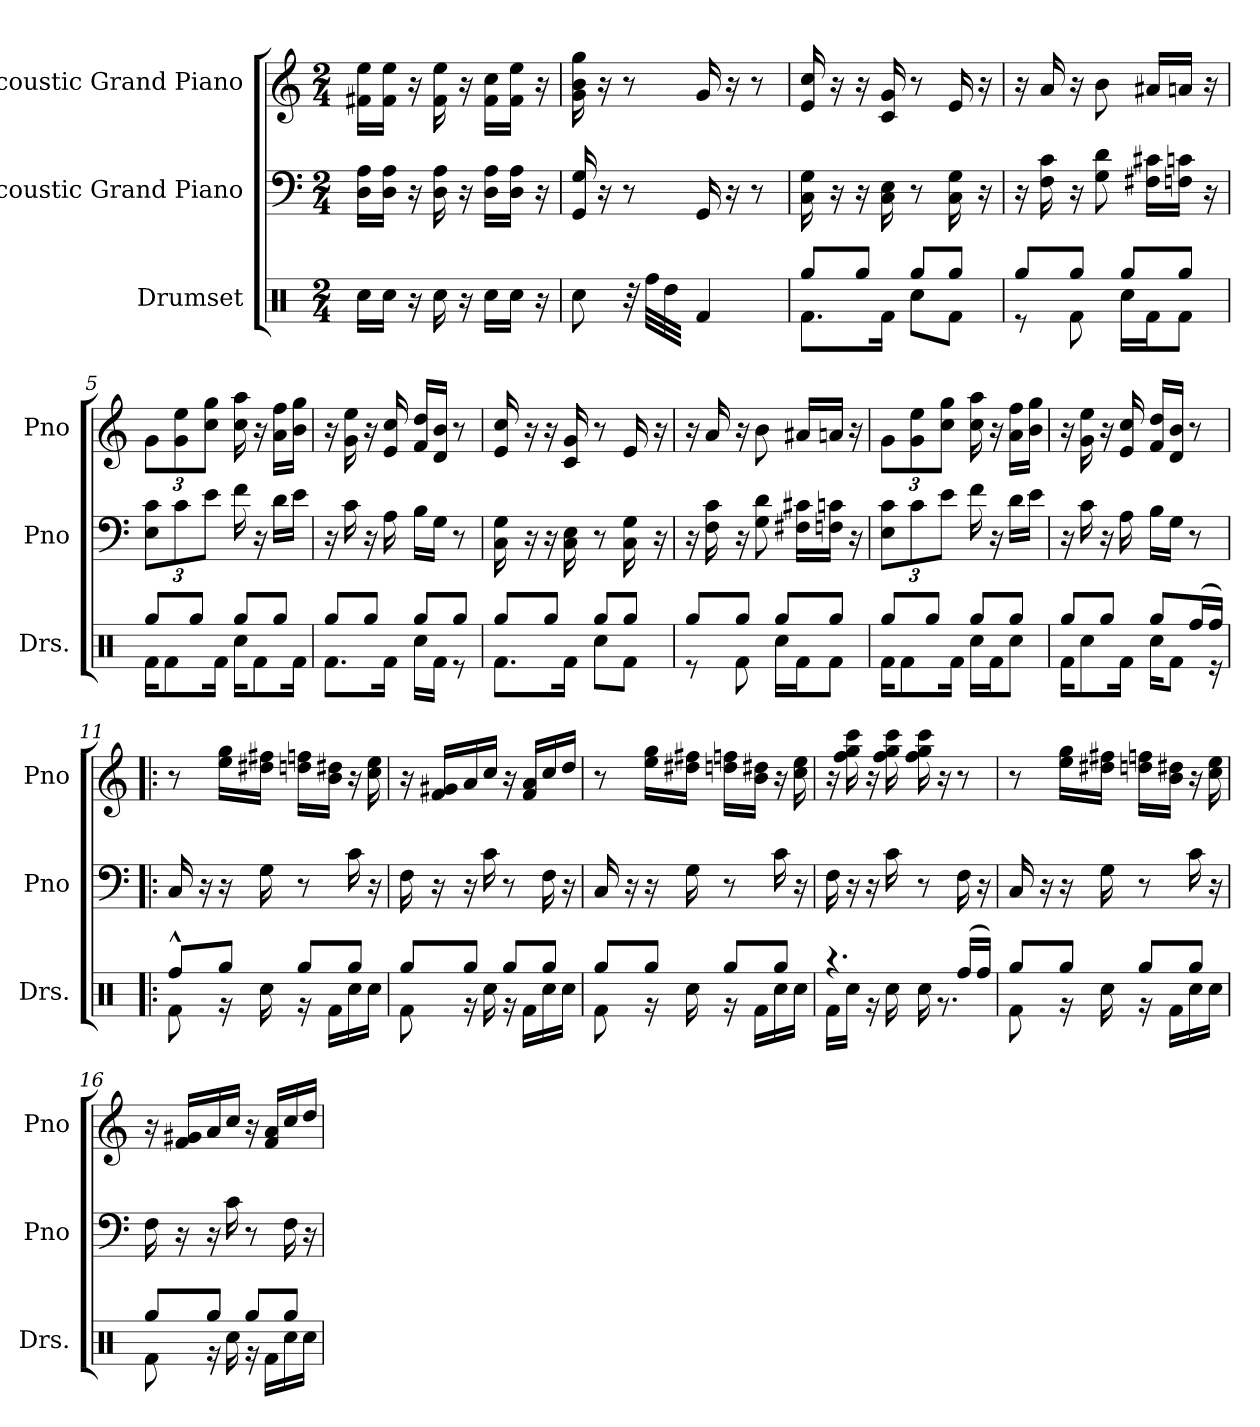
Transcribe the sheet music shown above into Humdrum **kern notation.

**kern	**kern	**kern
*part3	*part2	*part1
*staff3	*staff2	*staff1
*I"Drumset	*I"Acoustic Grand Piano	*I"Acoustic Grand Piano
*I'Drs.	*I'Pno	*I'Pno
*clefX	*clefF4	*clefG2
*k[]	*k[]	*k[]
*M2/4	*M2/4	*M2/4
*MM104	*MM104	*MM104
=1	=1	=1
16Rcc\LL	16D\ 16A\LL	16f#X\ 16ee\LL
16Rcc\JJ	16D\ 16A\JJ	16f#\ 16ee\JJ
16r	16r	16r
16Rcc\	16D\ 16A\	16f#\ 16ee\
16r	16r	16r
16Rcc\LL	16D\ 16A\LL	16f#\ 16cc\LL
16Rcc\JJ	16D\ 16A\JJ	16f#\ 16ee\JJ
16r	16r	16r
=2	=2	=2
8Rcc\	16GG/ 16G/	16g\ 16b\ 16gg\
.	16r	16r
32r	8r	8r
32Rff\LLL	.	.
32Rdd\	.	.
32R\JJJ	.	.
4Rf/	16GG/	16g/
.	16r	16r
.	8r	8r
=3	=3	=3
*^	*	*
8Rgg/L	8.Rf\L	16C\ 16G\	16e/ 16cc/
.	.	16r	16r
8Rgg/J	.	16r	16r
.	16Rf\Jk	16C\ 16E\	16c/ 16g/
8Rgg/L	8Rcc\L	8r	8r
8Rgg/J	8Rf\J	16C\ 16G\	16e/
.	.	16r	16r
=4	=4	=4	=4
8Rgg/L	8r	16r	16r
.	.	16F\ 16c\	16a/
8Rgg/J	8Rf\	16r	16r
.	.	8G\ 8d\	8b\
8Rgg/L	16Rcc\LL	.	.
.	16Rf\J	16F#X\ 16c#X\LL	16a#X/LL
8Rgg/J	8Rf\J	16Fn\ 16cn\JJ	16an/JJ
.	.	16r	16r
!!LO:LB:g=z
=5	=5	=5	=5
*	*	*Xbrackettup	*Xbrackettup
8Rgg/L	16Rf\KL	12E\ 12c\L	12g\L
.	8Rf\	.	.
.	.	12c\	12g\ 12ee\
8Rgg/J	.	.	.
.	.	12e\J	12cc\ 12gg\J
.	16Rf\Jk	.	.
8Rgg/L	16Rcc\KL	16f\	16cc\ 16aa\
.	8Rf\	16r	16r
8Rgg/J	.	16d\LL	16a\ 16ff\LL
.	16Rf\Jk	16e\JJ	16b\ 16gg\JJ
=6	=6	=6	=6
8Rgg/L	8.Rf\L	16r	16r
.	.	16c\	16g\ 16ee\
8Rgg/J	.	16r	16r
.	16Rf\Jk	16A\	16e/ 16cc/
8Rgg/L	16Rcc\LL	16B\LL	16f/ 16dd/LL
.	16Rf\JJ	16G\JJ	16d/ 16b/JJ
8Rgg/J	8r	8r	8r
=7	=7	=7	=7
8Rgg/L	8.Rf\L	16C\ 16G\	16e/ 16cc/
.	.	16r	16r
8Rgg/J	.	16r	16r
.	16Rf\Jk	16C\ 16E\	16c/ 16g/
8Rgg/L	8Rcc\L	8r	8r
8Rgg/J	8Rf\J	16C\ 16G\	16e/
.	.	16r	16r
=8	=8	=8	=8
8Rgg/L	8r	16r	16r
.	.	16F\ 16c\	16a/
8Rgg/J	8Rf\	16r	16r
.	.	8G\ 8d\	8b\
8Rgg/L	16Rcc\LL	.	.
.	16Rf\J	16F#X\ 16c#X\LL	16a#X/LL
8Rgg/J	8Rf\J	16Fn\ 16cn\JJ	16an/JJ
.	.	16r	16r
=9	=9	=9	=9
8Rgg/L	16Rf\KL	12E\ 12c\L	12g\L
.	8Rf\	.	.
.	.	12c\	12g\ 12ee\
8Rgg/J	.	.	.
.	.	12e\J	12cc\ 12gg\J
.	16Rf\Jk	.	.
8Rgg/L	16Rcc\LL	16f\	16cc\ 16aa\
.	16Rf\J	16r	16r
8Rgg/J	8Rcc\J	16d\LL	16a\ 16ff\LL
.	.	16e\JJ	16b\ 16gg\JJ
!!LO:LB:g=z
=10	=10	=10	=10
8Rgg/L	16Rf\KL	16r	16r
.	8Rcc\	16c\	16g\ 16ee\
8Rgg/J	.	16r	16r
.	16Rf\Jk	16A\	16e/ 16cc/
8Rgg/L	16Rcc\KL	16B\LL	16f/ 16dd/LL
.	8Rf\J	16G\JJ	16d/ 16b/JJ
(>16Rff/L	.	8r	8r
16Rff/JJ)	16r	.	.
=11!|:	=11!|:	=11!|:	=11!|:
8Rff^^/L	8Rf\	16C/	8r
.	.	16r	.
8Rgg/J	16r	16r	16ee\ 16gg\LL
.	16Rcc\	16G\	16dd#X\ 16ff#X\JJ
8Rgg/L	16r	8r	16ddn\ 16ffn\LL
.	16Rf\LL	.	16b\ 16dd#X\JJ
8Rgg/J	16Rcc\	16c\	16r
.	16Rcc\JJ	16r	16cc\ 16ee\
=12	=12	=12	=12
8Rgg/L	8Rf\	16F\	16r
.	.	16r	16f/ 16g#X/LL
8Rgg/J	16r	16r	16a/
.	16Rcc\	16c\	16cc/JJ
8Rgg/L	16r	8r	16r
.	16Rf\LL	.	16f/ 16a/LL
8Rgg/J	16Rcc\	16F\	16cc/
.	16Rcc\JJ	16r	16dd/JJ
=13	=13	=13	=13
8Rgg/L	8Rf\	16C/	8r
.	.	16r	.
8Rgg/J	16r	16r	16ee\ 16gg\LL
.	16Rcc\	16G\	16dd#X\ 16ff#X\JJ
8Rgg/L	16r	8r	16ddn\ 16ffn\LL
.	16Rf\LL	.	16b\ 16dd#X\JJ
8Rgg/J	16Rcc\	16c\	16r
.	16Rcc\JJ	16r	16cc\ 16ee\
!!LO:PB:g=z
=14	=14	=14	=14
4.r	16Rf\LL	16F\	16r
.	16Rcc\JJ	16r	16ff\ 16gg\ 16ccc\
.	16r	16r	16r
.	16Rcc\	16c\	16ff\ 16gg\ 16ccc\
.	16Rcc\	8r	16ff\ 16gg\ 16ccc\
.	8.r	.	16r
(>16Rff/LL	.	16F\	8r
16Rff/JJ)	.	16r	.
=15	=15	=15	=15
8Rgg/L	8Rf\	16C/	8r
.	.	16r	.
8Rgg/J	16r	16r	16ee\ 16gg\LL
.	16Rcc\	16G\	16dd#X\ 16ff#X\JJ
8Rgg/L	16r	8r	16ddn\ 16ffn\LL
.	16Rf\LL	.	16b\ 16dd#X\JJ
8Rgg/J	16Rcc\	16c\	16r
.	16Rcc\JJ	16r	16cc\ 16ee\
=16	=16	=16	=16
8Rgg/L	8Rf\	16F\	16r
.	.	16r	16f/ 16g#X/LL
8Rgg/J	16r	16r	16a/
.	16Rcc\	16c\	16cc/JJ
8Rgg/L	16r	8r	16r
.	16Rf\LL	.	16f/ 16a/LL
8Rgg/J	16Rcc\	16F\	16cc/
.	16Rcc\JJ	16r	16dd/JJ
*v	*v	*	*
=	=	=
*-	*-	*-
